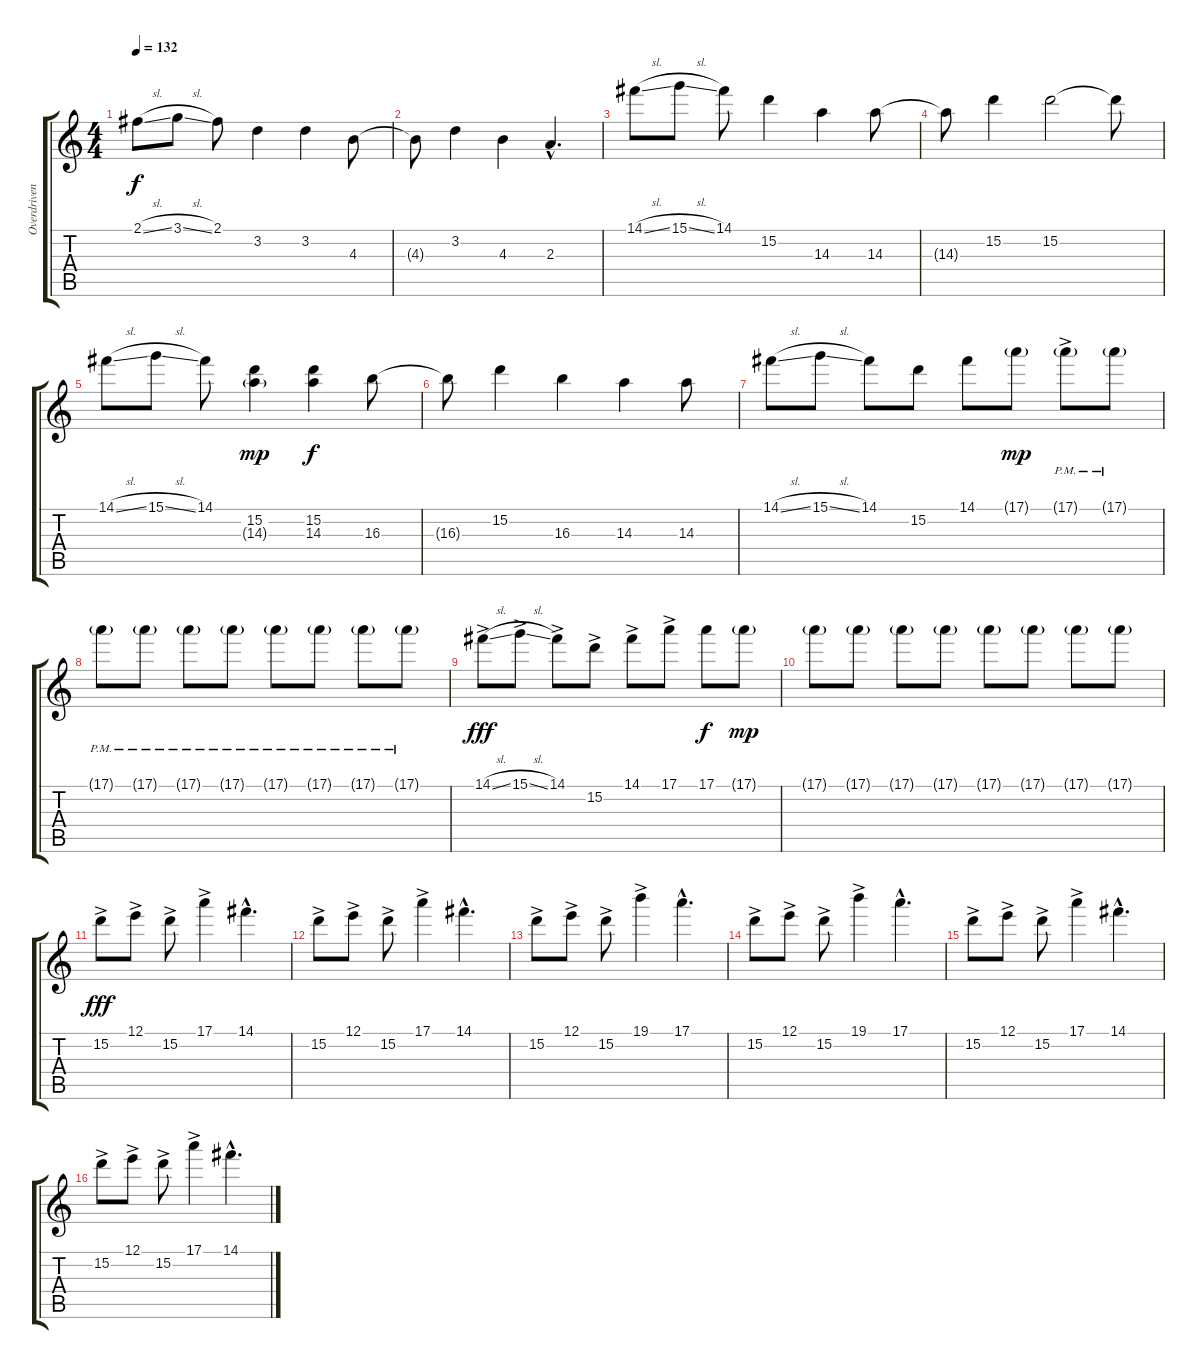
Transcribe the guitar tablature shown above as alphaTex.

\track ("Overdriven" "Overdriven") {instrument overdrivenguitar}
\staff {score tabs}
\tuning (E4 B3 G3 D3 A2 E2) {hide}
\ts (4 4)
\tempo 132
\clef g2
\ks c
2.1{sl}.8{dy f} 3.1{sl}.8 2.1.8 3.2.4 3.2.4 4.3.8 |
4.3{t}.8 3.2.4 4.3.4 2.3{hac}.4{d} |
14.1{sl}.8 15.1{sl}.8 14.1.8 15.2.4 14.3.4 14.3.8 |
14.3{t}.8 15.2.4 15.2.2 15.2{t}.8 |
14.1{sl}.8 15.1{sl}.8 14.1.8 (15.2 14.3{g}).4{dy mp} (15.2 14.3).4{dy f} 16.3.8 |
16.3{t}.8 15.2.4 16.3.4 14.3.4 14.3.8 |
14.1{sl}.8 15.1{sl}.8 14.1.8 15.2.8 14.1.8 17.1{g}.8{dy mp} 17.1{g ac pm}.8 17.1{g pm}.8 |
17.1{g pm}.8 17.1{g pm}.8 17.1{g pm}.8 17.1{g pm}.8 17.1{g pm}.8 17.1{g pm}.8 17.1{g pm}.8 17.1{g pm}.8 |
14.1{sl ac}.8{dy fff} 15.1{sl ac}.8 14.1{ac}.8 15.2{ac}.8 14.1{ac}.8 17.1{ac}.8 17.1.8{dy f} 17.1{g}.8{dy mp} |
17.1{g}.8 17.1{g}.8 17.1{g}.8 17.1{g}.8 17.1{g}.8 17.1{g}.8 17.1{g}.8 17.1{g}.8 |
15.2{ac}.8{dy fff} 12.1{ac}.8 15.2{ac}.8 17.1{ac}.4 14.1{hac}.4{d} |
15.2{ac}.8 12.1{ac}.8 15.2{ac}.8 17.1{ac}.4 14.1{hac}.4{d} |
15.2{ac}.8 12.1{ac}.8 15.2{ac}.8 19.1{ac}.4 17.1{hac}.4{d} |
15.2{ac}.8 12.1{ac}.8 15.2{ac}.8 19.1{ac}.4 17.1{hac}.4{d} |
15.2{ac}.8 12.1{ac}.8 15.2{ac}.8 17.1{ac}.4 14.1{hac}.4{d} |
15.2{ac}.8 12.1{ac}.8 15.2{ac}.8 17.1{ac}.4 14.1{hac}.4{d}
